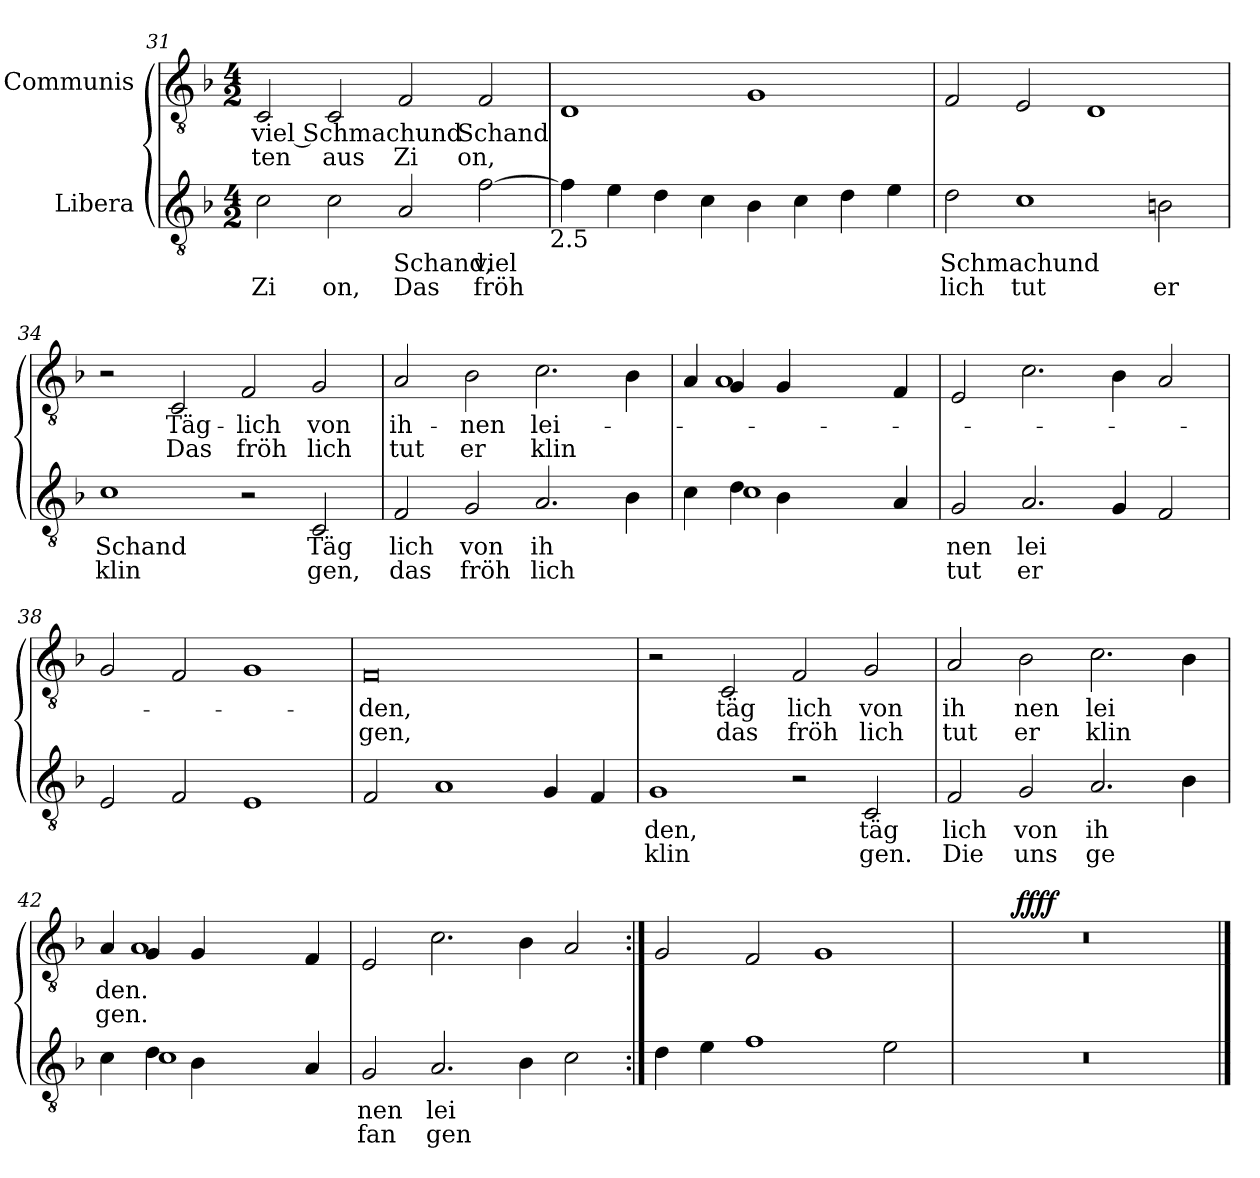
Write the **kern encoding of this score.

**kern	**text	**text	**kern	**text	**text	**dynam
*part2	*part2	*part2	*part1	*part1	*part1	*part1
*staff2	*staff2	*staff2	*staff1	*staff1	*staff1	*staff1
*I"Libera	*	*	*I"Communis	*	*	*
*clefGv2	*	*	*clefGv2	*	*	*
*k[b-]	*	*	*k[b-]	*	*	*
*F:	*	*	*F:	*	*	*
*M4/2	*	*	*M4/2	*	*	*
=31	=31	=31	=31	=31	=31	=31
!	!	!LO:LY:b	!	!LO:LY:b	!LO:LY:b	!
2c\	.	Zi	2C/	viel Schmachund	ten	.
!	!	!LO:LY:b	!	!	!LO:LY:b	!
2c\	.	on,	2C/	.	aus	.
!	!LO:LY:b	!LO:LY:b	!	!	!LO:LY:b	!
2A/	Schand,	Das	2F/	.	Zi	.
!	!LO:LY:b	!LO:LY:b	!	!LO:LY:b	!LO:LY:b	!
[>2f\	viel	fröh	2F/	Schand	on,	.
!LO:TX:b:t=2.5	!	!	!	!	!	!
!!LO:PB:g=z
=32	=32	=32	=32	=32	=32	=32
4f\]	.	.	1D	.	.	.
4e\	.	.	.	.	.	.
4d\	.	.	.	.	.	.
4c\	.	.	.	.	.	.
4B-\	.	.	1G	.	.	.
4c\	.	.	.	.	.	.
4d\	.	.	.	.	.	.
4e\	.	.	.	.	.	.
=33	=33	=33	=33	=33	=33	=33
!	!LO:LY:b	!LO:LY:b	!	!	!	!
2d\	Schmachund	lich	2F/	.	.	.
!	!	!LO:LY:b	!	!	!	!
1c	.	tut	2E/	.	.	.
.	.	.	1D	.	.	.
!	!	!LO:LY:b	!	!	!	!
2B\	.	er	.	.	.	.
=34	=34	=34	=34	=34	=34	=34
!	!LO:LY:b	!LO:LY:b	!	!	!	!
1c	Schand	klin	2r	.	.	.
!	!	!	!	!LO:LY:b	!LO:LY:b	!
.	.	.	2C/	Täg-	Das	.
!	!	!	!	!LO:LY:b	!LO:LY:b	!
2r	.	.	2F/	-lich	fröh	.
!	!LO:LY:b	!LO:LY:b	!	!LO:LY:b	!LO:LY:b	!
2C/	Täg	gen,	2G/	von	lich	.
=35	=35	=35	=35	=35	=35	=35
!	!LO:LY:b	!LO:LY:b	!	!LO:LY:b	!LO:LY:b	!
2F/	lich	das	2A/	ih-	tut	.
!	!LO:LY:b	!LO:LY:b	!	!LO:LY:b	!LO:LY:b	!
2G/	von	fröh	2B-\	-nen	er	.
!	!LO:LY:b	!LO:LY:b	!	!LO:LY:b	!LO:LY:b	!
2.A/	ih	lich	2.c\	lei-	klin	.
4B-\	.	.	4B-\	.	.	.
=36	=36	=36	=36	=36	=36	=36
*^	*	*	*^	*	*	*
4c\	4ryy	.	.	4A/	4ryy	.	.	.
4d\	1c	.	.	4G/	1A	.	.	.
4B-\	.	.	.	4G/	.	.	.	.
2.ryy	.	.	.	2.ryy	.	.	.	.
.	4A/	.	.	.	4F/	.	.	.
=37	=37	=37	=37	=37	=37	=37	=37	=37
!	!	!LO:LY:b	!LO:LY:b	!	!	!	!	!
*v	*v	*	*	*	*	*	*	*
*	*	*	*v	*v	*	*	*
2G/	nen	tut	2E/	.	.	.
!	!LO:LY:b	!LO:LY:b	!	!	!	!
2.A/	lei	er	2.c\	.	.	.
4G/	.	.	4B-\	.	.	.
2F/	.	.	2A/	.	.	.
=38	=38	=38	=38	=38	=38	=38
2E/	.	.	2G/	.	.	.
2F/	.	.	2F/	.	.	.
1E	.	.	1G	.	.	.
!!LO:LB:g=z
=39	=39	=39	=39	=39	=39	=39
!	!	!	!	!LO:LY:b	!LO:LY:b	!
2F/	.	.	0F	-den,	gen,	.
1A	.	.	.	.	.	.
4G/	.	.	.	.	.	.
4F/	.	.	.	.	.	.
=40	=40	=40	=40	=40	=40	=40
!	!LO:LY:b	!LO:LY:b	!	!	!	!
1G	den,	klin	2r	.	.	.
!	!	!	!	!LO:LY:b	!LO:LY:b	!
.	.	.	2C/	täg	das	.
!	!	!	!	!LO:LY:b	!LO:LY:b	!
2r	.	.	2F/	lich	fröh	.
!	!LO:LY:b	!LO:LY:b	!	!LO:LY:b	!LO:LY:b	!
2C/	täg	gen.	2G/	von	lich	.
=41	=41	=41	=41	=41	=41	=41
!	!LO:LY:b	!LO:LY:b	!	!LO:LY:b	!LO:LY:b	!
2F/	lich	Die	2A/	ih	tut	.
!	!LO:LY:b	!LO:LY:b	!	!LO:LY:b	!LO:LY:b	!
2G/	von	uns	2B-\	nen	er	.
!	!LO:LY:b	!LO:LY:b	!	!LO:LY:b	!LO:LY:b	!
2.A/	ih	ge	2.c\	lei	klin	.
4B-\	.	.	4B-\	.	.	.
=42	=42	=42	=42	=42	=42	=42
*^	*	*	*	*	*	*
!	!	!	!	!	!LO:LY:b	!LO:LY:b	!
*	*	*	*	*^	*	*	*
4c\	4ryy	.	.	4A/	4ryy	den.	gen.	.
4d\	1c	.	.	4G/	1A	.	.	.
4B-\	.	.	.	4G/	.	.	.	.
2.ryy	.	.	.	2.ryy	.	.	.	.
.	4A/	.	.	.	4F/	.	.	.
=43	=43	=43	=43	=43	=43	=43	=43	=43
!	!	!LO:LY:b	!LO:LY:b	!	!	!	!	!
*v	*v	*	*	*	*	*	*	*
*	*	*	*v	*v	*	*	*
2G/	nen	fan	2E/	.	.	.
!	!LO:LY:b	!LO:LY:b	!	!	!	!
2.A/	lei	gen	2.c\	.	.	.
4B-\	.	.	4B-\	.	.	.
2c\	.	.	2A/	.	.	.
=44:|!	=44:|!	=44:|!	=44:|!	=44:|!	=44:|!	=44:|!
4d\	.	.	2G/	.	.	.
4e\	.	.	.	.	.	.
1f	.	.	2F/	.	.	.
.	.	.	1G	.	.	.
2e\	.	.	.	.	.	.
=45	=45	=45	=45	=45	=45	=45
*	*	*	*^	*	*	*
0r	.	.	0r	4.ryy	.	.	.
!	!	!	!	!	!	!	!LO:DY:b
.	.	.	.	1ryy	.	.	ffff
.	.	.	.	2ryy	.	.	.
.	.	.	.	8ryy	.	.	.
*	*	*	*v	*v	*	*	*
==	==	==	==	==	==	==
*-	*-	*-	*-	*-	*-	*-
